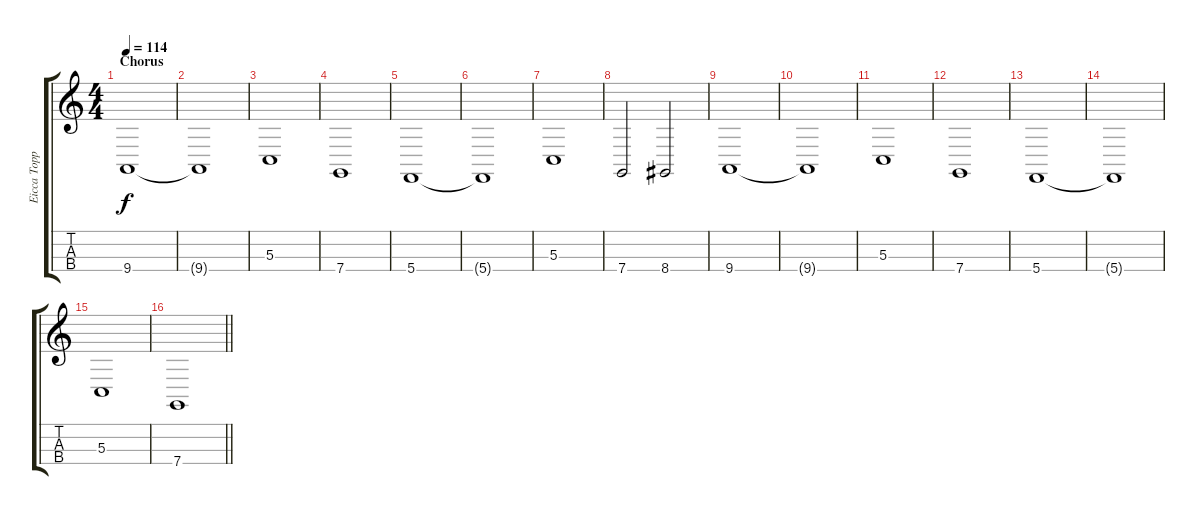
\track ("Eicca Toppinen (Cello)" "Eicca Topp") {instrument cello}
\staff {score tabs}
\tuning (A3 D3 G2 C2) {hide}
\ts (4 4)
\section ("" "Chorus")
\tempo 114
\clef g2
\ks c
9.4.1{dy f} |
9.4{t}.1 |
5.3.1 |
7.4.1 |
5.4.1 |
5.4{t}.1 |
5.3.1 |
7.4.2 8.4.2 |
9.4.1 |
9.4{t}.1 |
5.3.1 |
7.4.1 |
5.4.1 |
5.4{t}.1 |
5.3.1 |
\barLineRight lightlight
7.4.1
